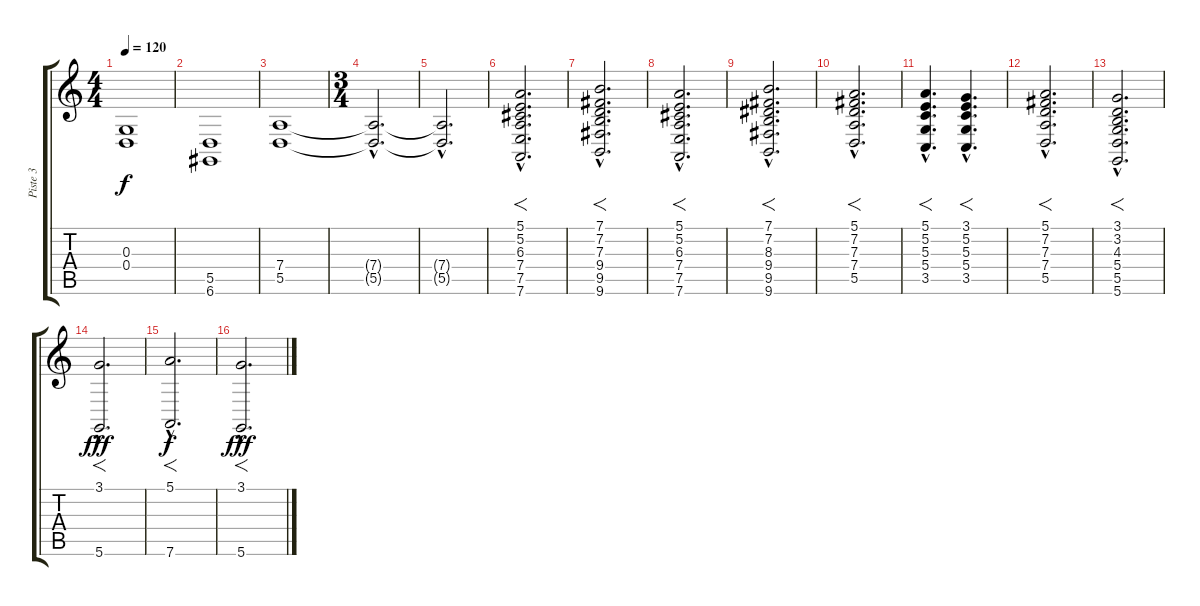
\track ("Piste 3" "Piste 3") {instrument tremolostrings}
\staff {score tabs}
\tuning (E4 B3 G3 D3 A2 D2) {hide}
\ts (4 4)
\tempo 120
\clef g2
\ks c
(0.3 0.4).1{dy f} |
(5.5 6.6).1 |
(7.4 5.5).1 |
\ts (3 4)
(7.4{hac t} 5.5{hac t}).2{d} |
(7.4{hac t} 5.5{hac t}).2{d} |
(5.1{hac} 5.2{hac} 6.3{hac} 7.4{hac} 7.5{hac} 7.6{hac}).2{f d} |
(7.1{hac} 7.2{hac} 7.3{hac} 9.4{hac} 9.5{hac} 9.6{hac}).2{f d} |
(5.1{hac} 5.2{hac} 6.3{hac} 7.4{hac} 7.5{hac} 7.6{hac}).2{f d} |
(7.1{hac} 7.2{hac} 8.3{hac} 9.4{hac} 9.5{hac} 9.6{hac}).2{f d} |
(5.1{hac} 7.2{hac} 7.3{hac} 7.4{hac} 5.5{hac}).2{f d} |
(5.1{hac} 5.2{hac} 5.3{hac} 5.4{hac} 3.5{hac}).4{f d} (3.1{hac} 5.2{hac} 5.3{hac} 5.4{hac} 3.5{hac}).4{f d} |
(5.1{hac} 7.2{hac} 7.3{hac} 7.4{hac} 5.5{hac}).2{f d} |
(3.1{hac} 3.2{hac} 4.3{hac} 5.4{hac} 5.5{hac} 5.6{hac}).2{f d} |
(3.1{hac} 5.6{hac}).2{f d dy fff volume 13} |
(5.1{hac} 7.6{hac}).2{f d dy f} |
(3.1{hac} 5.6{hac}).2{f d dy fff}
